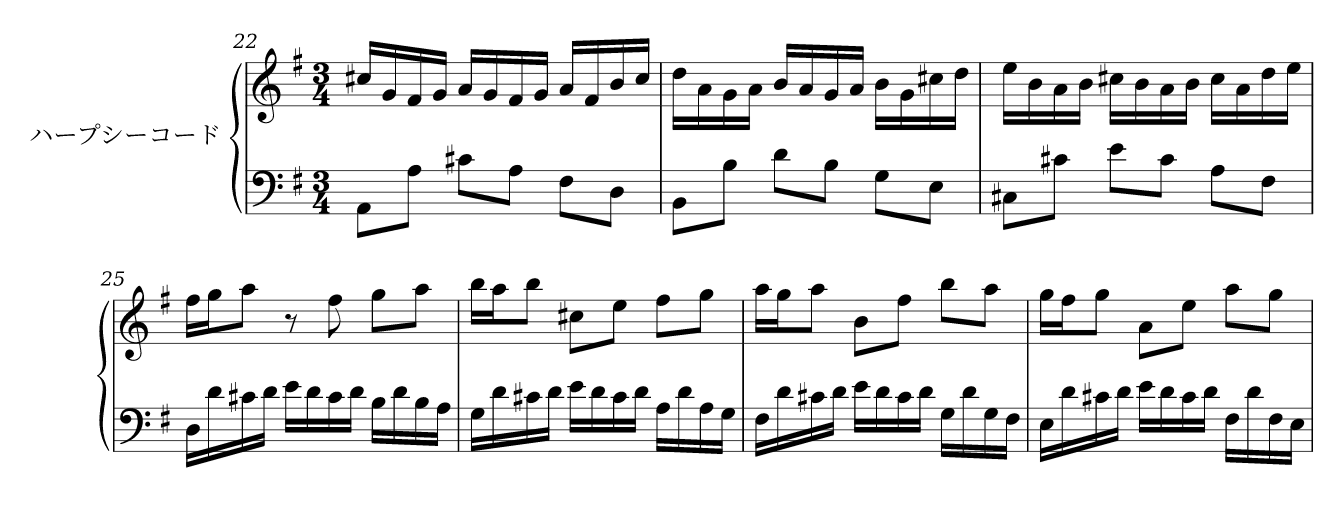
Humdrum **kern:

**kern	**kern
*part1	*part1
*staff2	*staff1
*I"ハープシーコード	*
*clefF4	*clefG2
*k[f#]	*k[f#]
*M3/4	*M3/4
=22	=22
8AA\L	16cc#X/LL
.	16g/
8A\J	16f#/
.	16g/JJ
8c#X\L	16a/LL
.	16g/
8A\J	16f#/
.	16g/JJ
8F#\L	16a/LL
.	16f#/
8D\J	16b/
.	16cc#/JJ
=23	=23
8BB\L	16dd\LL
.	16a\
8B\J	16g\
.	16a\JJ
8d\L	16b/LL
.	16a/
8B\J	16g/
.	16a/JJ
8G\L	16b\LL
.	16g\
8E\J	16cc#X\
.	16dd\JJ
!!LO:LB:g=z
=24	=24
8C#X\L	16ee\LL
.	16b\
8c#X\J	16a\
.	16b\JJ
8e\L	16cc#X\LL
.	16b\
8c#\J	16a\
.	16b\JJ
8A\L	16cc#\LL
.	16a\
8F#\J	16dd\
.	16ee\JJ
=25	=25
16D\LL	16ff#\LL
16d\	16gg\J
16c#X\	8aa\J
16d\JJ	.
16e\LL	8r
16d\	.
16c#\	8ff#\
16d\JJ	.
16B\LL	8gg\L
16d\	.
16B\	8aa\J
16A\JJ	.
=26	=26
16G\LL	16bb\LL
16d\	16aa\J
16c#X\	8bb\J
16d\JJ	.
16e\LL	8cc#X\L
16d\	.
16c#\	8ee\J
16d\JJ	.
16A\LL	8ff#\L
16d\	.
16A\	8gg\J
16G\JJ	.
!!LO:LB:g=z
=27	=27
16F#\LL	16aa\LL
16d\	16gg\J
16c#X\	8aa\J
16d\JJ	.
16e\LL	8b\L
16d\	.
16c#\	8ff#\J
16d\JJ	.
16G\LL	8bb\L
16d\	.
16G\	8aa\J
16F#\JJ	.
=28	=28
16E\LL	16gg\LL
16d\	16ff#\J
16c#X\	8gg\J
16d\JJ	.
16e\LL	8a\L
16d\	.
16c#\	8ee\J
16d\JJ	.
16F#\LL	8aa\L
16d\	.
16F#\	8gg\J
16E\JJ	.
=	=
*-	*-
